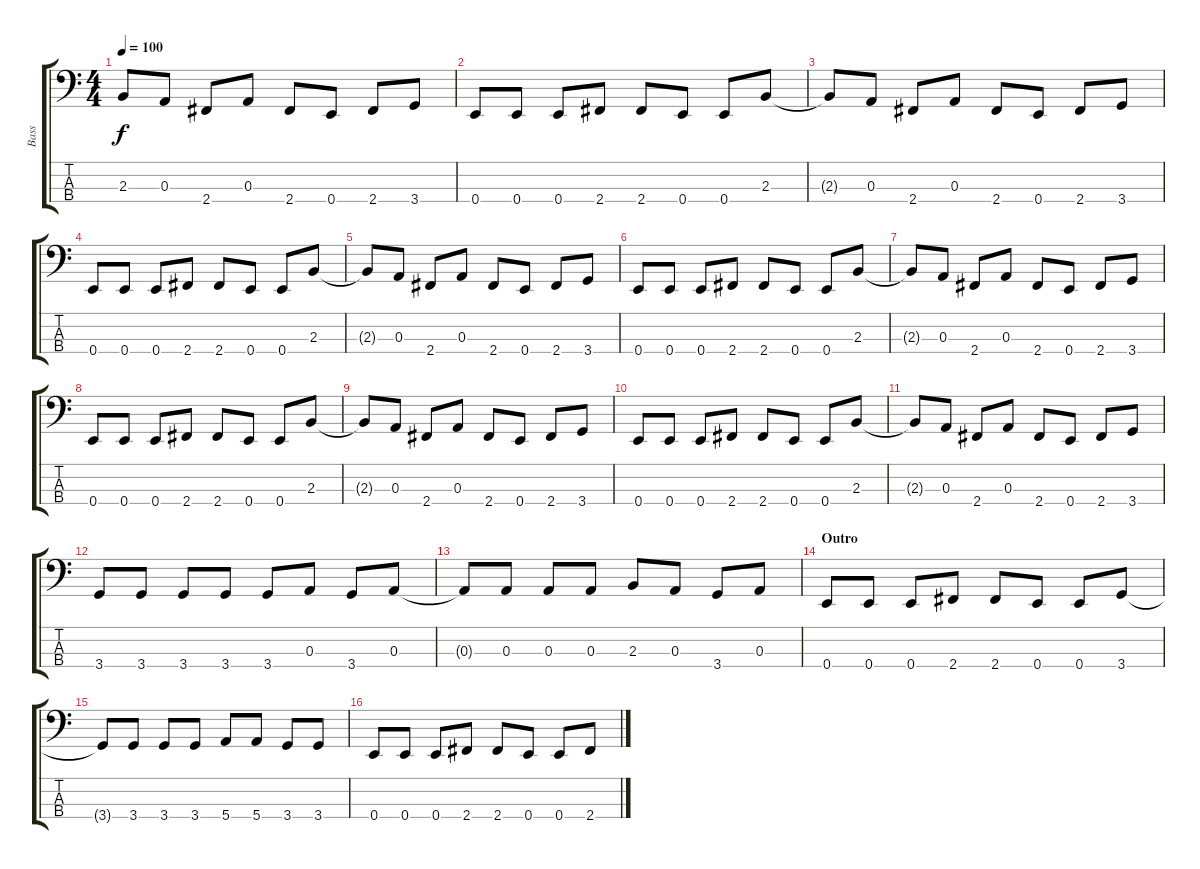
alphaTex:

\track ("Bass" "Bass") {instrument electricbasspick}
\staff {score tabs}
\tuning (G2 D2 A1 E1) {hide}
\ts (4 4)
\tempo 100
\clef f4
\ks c
2.3{t}.8{dy f} 0.3.8 2.4.8 0.3.8 2.4.8 0.4.8 2.4.8 3.4.8 |
0.4.8 0.4.8 0.4.8 2.4.8 2.4.8 0.4.8 0.4.8 2.3.8 |
2.3{t}.8 0.3.8 2.4.8 0.3.8 2.4.8 0.4.8 2.4.8 3.4.8 |
0.4.8 0.4.8 0.4.8 2.4.8 2.4.8 0.4.8 0.4.8 2.3.8 |
2.3{t}.8 0.3.8 2.4.8 0.3.8 2.4.8 0.4.8 2.4.8 3.4.8 |
0.4.8 0.4.8 0.4.8 2.4.8 2.4.8 0.4.8 0.4.8 2.3.8 |
2.3{t}.8 0.3.8 2.4.8 0.3.8 2.4.8 0.4.8 2.4.8 3.4.8 |
0.4.8 0.4.8 0.4.8 2.4.8 2.4.8 0.4.8 0.4.8 2.3.8 |
2.3{t}.8 0.3.8 2.4.8 0.3.8 2.4.8 0.4.8 2.4.8 3.4.8 |
0.4.8 0.4.8 0.4.8 2.4.8 2.4.8 0.4.8 0.4.8 2.3.8 |
2.3{t}.8 0.3.8 2.4.8 0.3.8 2.4.8 0.4.8 2.4.8 3.4.8 |
3.4.8 3.4.8 3.4.8 3.4.8 3.4.8 0.3.8 3.4.8 0.3.8 |
0.3{t}.8 0.3.8 0.3.8 0.3.8 2.3.8 0.3.8 3.4.8 0.3.8 |
\section ("" "Outro")
0.4.8 0.4.8 0.4.8 2.4.8 2.4.8 0.4.8 0.4.8 3.4.8 |
3.4{t}.8 3.4.8 3.4.8 3.4.8 5.4.8 5.4.8 3.4.8 3.4.8 |
0.4.8 0.4.8 0.4.8 2.4.8 2.4.8 0.4.8 0.4.8 2.4.8
